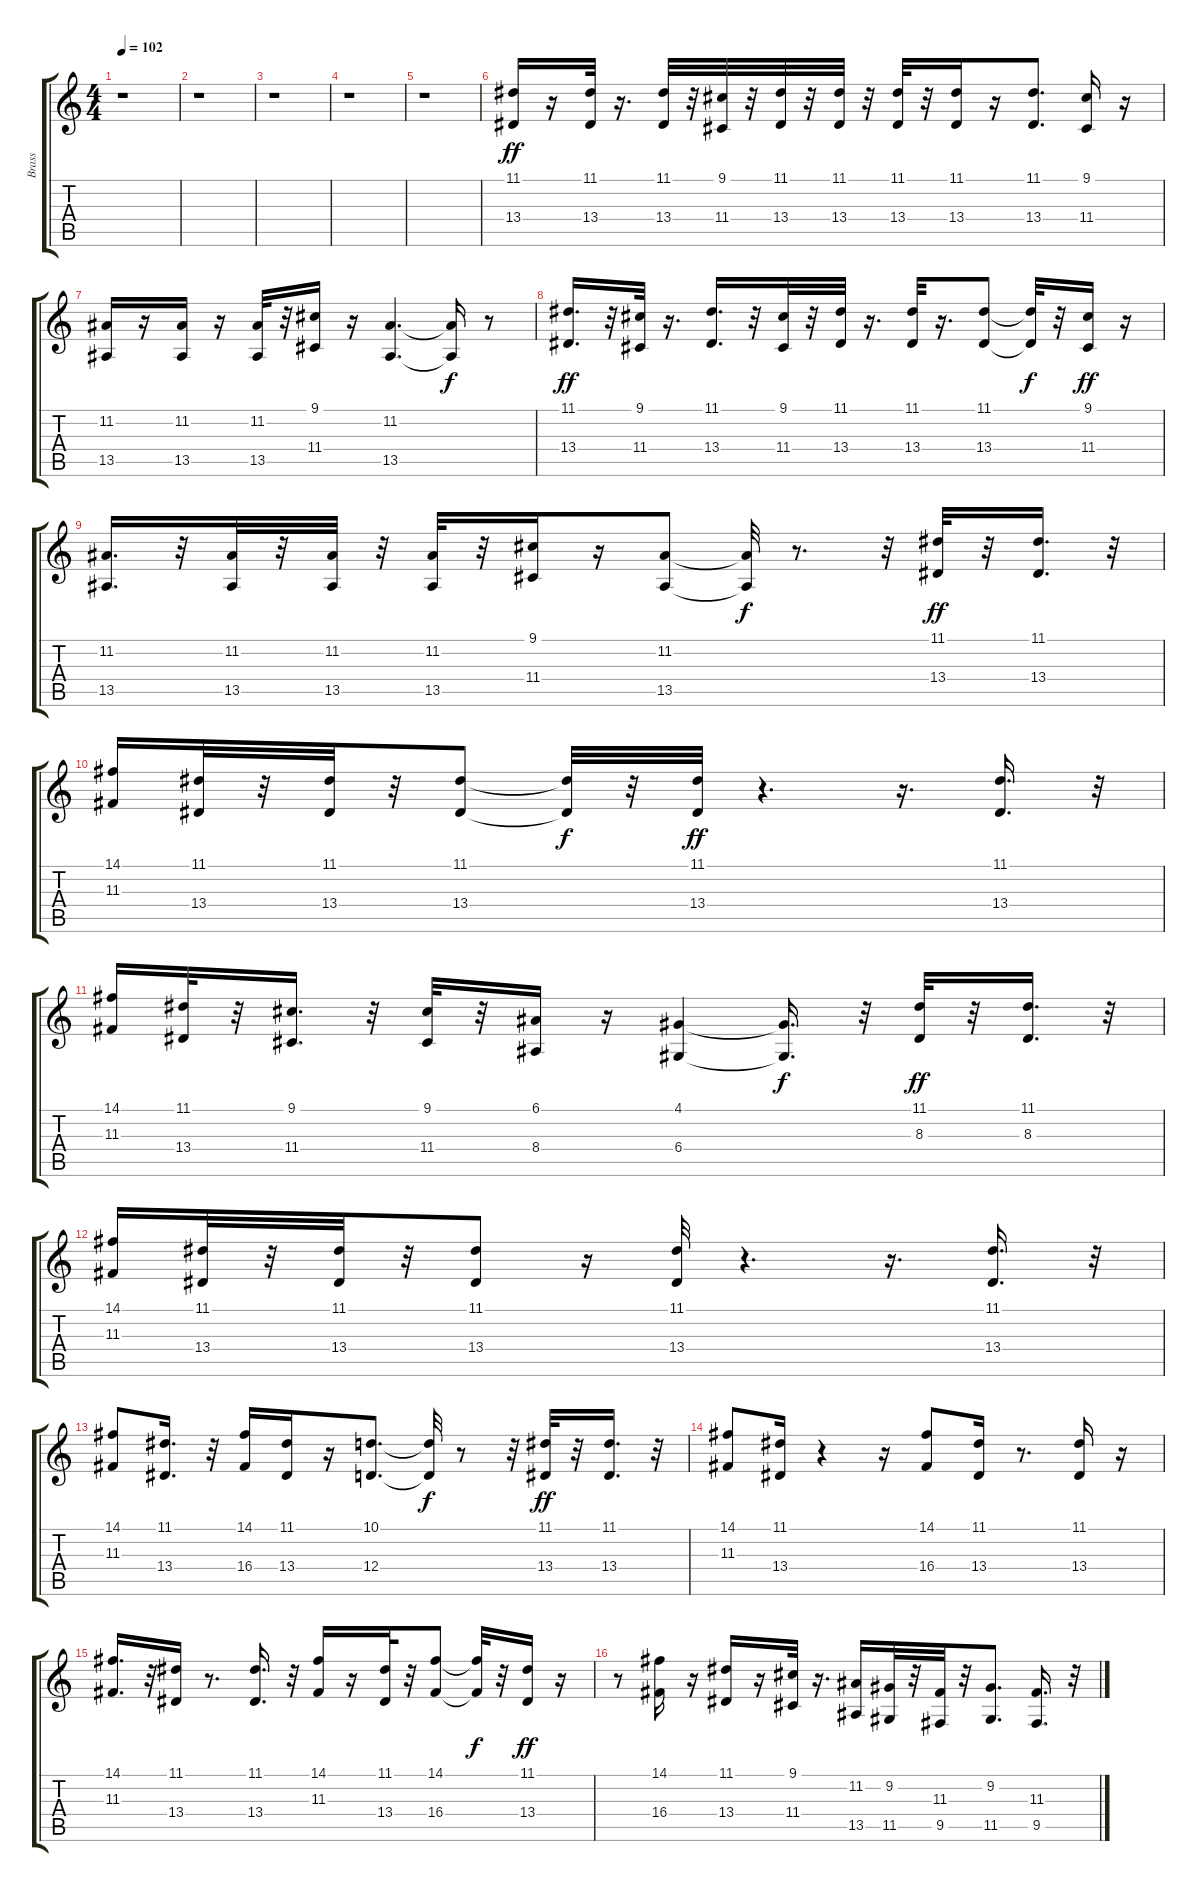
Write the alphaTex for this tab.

\track ("Brass" "Brass") {instrument brasssection}
\staff {score tabs}
\tuning (E4 B3 G3 D3 A2 E2) {hide}
\ts (4 4)
\tempo 102
\clef g2
\ks c
r.1{dy f} |
r.1 |
r.1 |
r.1 |
r.1 |
(11.1 13.4).16{dy ff} r.16 (11.1 13.4).32 r.16{d} (11.1 13.4).32 r.32 (9.1 11.4).32 r.32 (11.1 13.4).32 r.32 (11.1 13.4).32 r.32 (11.1 13.4).32 r.32 (11.1 13.4).16 r.16 (11.1 13.4).8{d} (9.1 11.4).16 r.16 |
(11.2 13.5).16 r.16 (11.2 13.5).16 r.16 (11.2 13.5).32 r.32 (9.1 11.4).16 r.16 (11.2 13.5).4{d} (11.2{t} 13.5{t}).16{dy f} r.8 |
(11.1 13.4).16{d dy ff} r.32 (9.1 11.4).32 r.16{d} (11.1 13.4).16{d} r.32 (9.1 11.4).32 r.32 (11.1 13.4).32 r.16{d} (11.1 13.4).32 r.16{d} (11.1 13.4).8 (11.1{t} 13.4{t}).32{dy f} r.32 (9.1 11.4).16{dy ff} r.16 |
(11.2 13.5).16{d} r.32 (11.2 13.5).32 r.32 (11.2 13.5).32 r.32 (11.2 13.5).32 r.32 (9.1 11.4).16 r.16 (11.2 13.5).8 (11.2{t} 13.5{t}).32{dy f} r.8{d} r.32 (11.1 13.4).32{dy ff} r.32 (11.1 13.4).16{d} r.32 |
(14.1 11.3).16 (11.1 13.4).32 r.32 (11.1 13.4).32 r.32 (11.1 13.4).8 (11.1{t} 13.4{t}).32{dy f} r.32 (11.1 13.4).32{dy ff} r.4{d} r.16{d} (11.1 13.4).16{d} r.32 |
(14.1 11.3).16 (11.1 13.4).32 r.32 (9.1 11.4).16{d} r.32 (9.1 11.4).32 r.32 (6.1 8.4).16 r.16 (4.1 6.4).4 (4.1{t} 6.4{t}).16{d dy f} r.32 (11.1 8.3).32{dy ff} r.32 (11.1 8.3).16{d} r.32 |
(14.1 11.3).16 (11.1 13.4).32 r.32 (11.1 13.4).32 r.32 (11.1 13.4).8 r.16 (11.1 13.4).32 r.4{d} r.16{d} (11.1 13.4).16{d} r.32 |
(14.1 11.3).8 (11.1 13.4).16{d} r.32 (14.1 16.4).16 (11.1 13.4).16 r.16 (10.1 12.4).8{d} (10.1{t} 12.4{t}).32{dy f} r.8 r.32 (11.1 13.4).32{dy ff} r.32 (11.1 13.4).16{d} r.32 |
(14.1 11.3).8 (11.1 13.4).16 r.4 r.16 (14.1 16.4).8 (11.1 13.4).16 r.8{d} (11.1 13.4).16 r.16 |
(14.1 11.3).16{d} r.32 (11.1 13.4).16 r.8{d} (11.1 13.4).16{d} r.32 (14.1 11.3).16 r.16 (11.1 13.4).32 r.32 (14.1 16.4).8 (14.1{t} 16.4{t}).32{dy f} r.32 (11.1 13.4).16{dy ff} r.16 |
r.8 (14.1 16.4).16 r.16 (11.1 13.4).16 r.16 (9.1 11.4).32 r.16{d} (11.2 13.5).16 (9.2 11.5).32 r.32 (11.3 9.5).32 r.32 (9.2 11.5).8{d} (11.3 9.5).16{d} r.32
